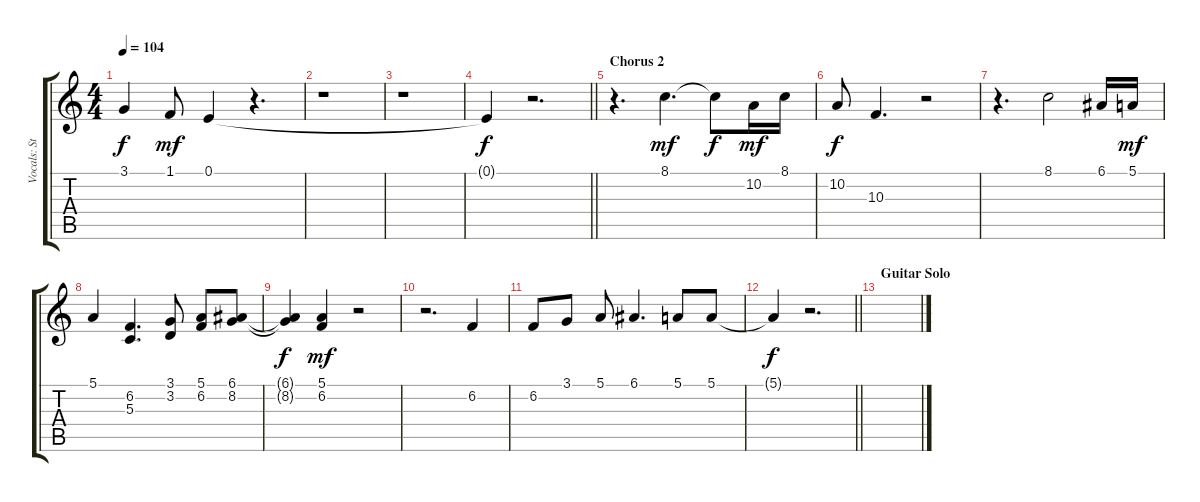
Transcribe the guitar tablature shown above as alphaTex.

\track ("Vocals: Stevie Nicks" "Vocals: St") {instrument choiraahs}
\staff {score tabs}
\tuning (E4 B3 G3 D3 A2 E2) {hide}
\ts (4 4)
\tempo 104
\clef g2
\ks c
3.1.4{dy f} 1.1.8{dy mf} 0.1.4 r.4{d} |
r.1 |
r.1 |
\barLineRight lightlight
0.1{t}.4{dy f} r.2{d} |
\section ("" "Chorus 2")
r.4{d} 8.1.4{d dy mf} 8.1{t}.8{dy f} 10.2.16{dy mf} 8.1.16 |
10.2.8{dy f} 10.3.4{d} r.2 |
r.4{d} 8.1.2 6.1.16 5.1.16{dy mf} |
5.1.4 (6.2 5.3).4{d} (3.1 3.2).8 (5.1 6.2).8 (6.1 8.2).8 |
(6.1{t} 8.2{t}).4{dy f} (5.1 6.2).4{dy mf} r.2 |
r.2{d} 6.2.4 |
6.2.8 3.1.8 5.1.8 6.1.4{d} 5.1.8 5.1.8 |
\barLineRight lightlight
5.1{t}.4{dy f} r.2{d} |
\section ("" "Guitar Solo")
